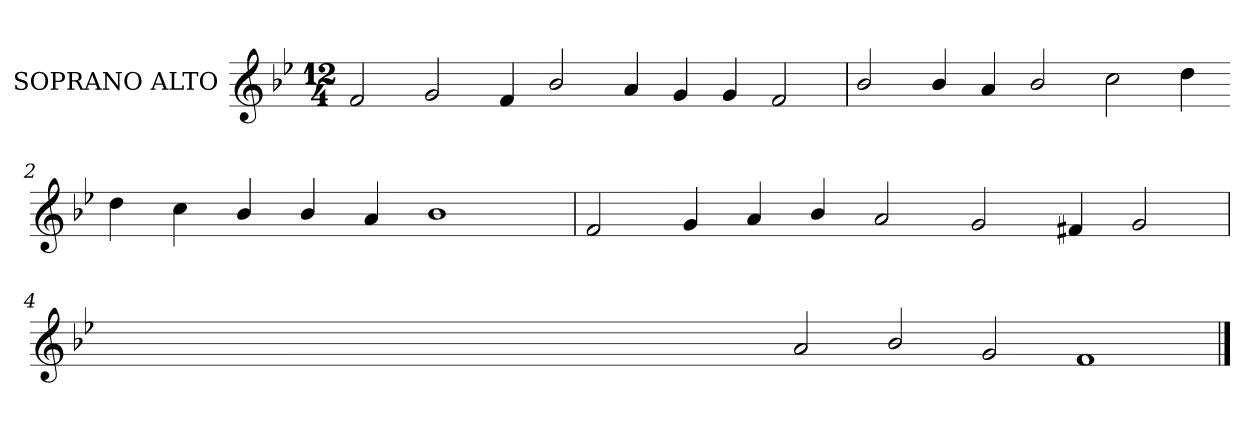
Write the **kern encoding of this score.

**kern
*part1
*staff1
*I"SOPRANO ALTO
*I'S. A.
!!LO:PB:g=z
*clefG2
*k[b-e-]
*B-:
*M12/4
=
2fi/
2gi/
4fi/
2b-i/
4ai/
4gi/
4gi/
2fi/
=1
2b-i/
4b-i/
4ai/
2b-i/
2cci\
4ddi\
!!LO:LB:g=z
=2-
4ddi\
4cci\
4b-i/
4b-i/
4ai/
1b-i
=3
2fi/
4gi/
4ai/
4b-i/
2ai/
2gi/
4f#Xi/
2gi/
!!LO:LB:g=z
=4
2b-i/yy
4ai/yy
4gi/yy
4fi/yy
4e-i/yy
2di/yy
4ci/yy
4fi/yy
4fi/yy
4gi/yy
2ai/
2b-i/
2gi/
1fi
==
*-
